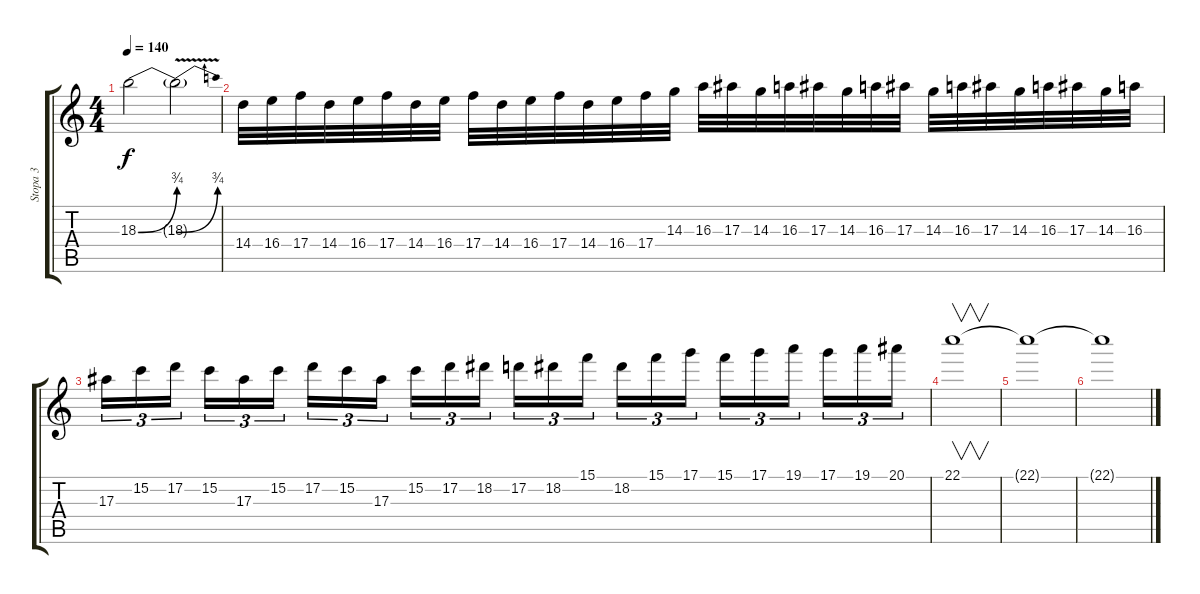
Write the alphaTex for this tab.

\track ("Stopa 3" "Stopa 3") {instrument overdrivenguitar}
\staff {score tabs}
\tuning (D4 A3 F3 C3 G2 C2) {hide}
\ts (4 4)
\tempo 140
\clef g2
\ks c
18.3{be (bend 0 0 60 3)}.2{dy f} 18.3{be (bend 0 0 60 3) v t}.2 |
14.4.32 16.4.32 17.4.32 14.4.32 16.4.32 17.4.32 14.4.32 16.4.32 17.4.32 14.4.32 16.4.32 17.4.32 14.4.32 16.4.32 17.4.32 14.3.32 16.3.32 17.3.32 14.3.32 16.3.32 17.3.32 14.3.32 16.3.32 17.3.32 14.3.32 16.3.32 17.3.32 14.3.32 16.3.32 17.3.32 14.3.32 16.3.32 |
17.3.16{tu (3 2)} 15.2.16{tu (3 2)} 17.2.16{tu (3 2) beam splitsecondary} 15.2.16{tu (3 2)} 17.3.16{tu (3 2)} 15.2.16{tu (3 2)} 17.2.16{tu (3 2)} 15.2.16{tu (3 2)} 17.3.16{tu (3 2) beam splitsecondary} 15.2.16{tu (3 2)} 17.2.16{tu (3 2)} 18.2.16{tu (3 2)} 17.2.16{tu (3 2)} 18.2.16{tu (3 2)} 15.1.16{tu (3 2) beam splitsecondary} 18.2.16{tu (3 2)} 15.1.16{tu (3 2)} 17.1.16{tu (3 2)} 15.1.16{tu (3 2)} 17.1.16{tu (3 2)} 19.1.16{tu (3 2) beam splitsecondary} 17.1.16{tu (3 2)} 19.1.16{tu (3 2)} 20.1.16{tu (3 2)} |
22.1.1{v} |
22.1{t}.1 |
22.1{t}.1
